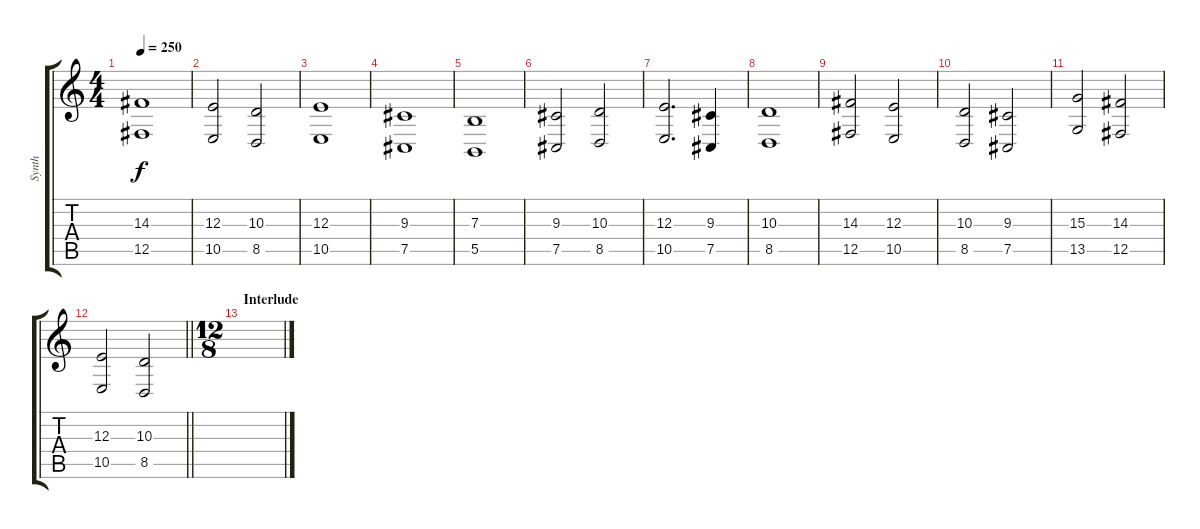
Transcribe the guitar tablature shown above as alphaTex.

\track ("Synth" "Synth") {instrument synthstrings1}
\staff {score tabs}
\tuning (Db4 Ab3 E3 B2 Gb2 B1) {hide}
\ts (4 4)
\tempo 250
\clef g2
\ks c
(14.3 12.5).1{dy f} |
(12.3 10.5).2 (10.3 8.5).2 |
(12.3 10.5).1 |
(9.3 7.5).1 |
(7.3 5.5).1 |
(9.3 7.5).2 (10.3 8.5).2 |
(12.3 10.5).2{d} (9.3 7.5).4 |
(10.3 8.5).1 |
(14.3 12.5).2 (12.3 10.5).2 |
(10.3 8.5).2 (9.3 7.5).2 |
(15.3 13.5).2 (14.3 12.5).2 |
\barLineRight lightlight
(12.3 10.5).2 (10.3 8.5).2 |
\ts (12 8)
\section ("" "Interlude")
